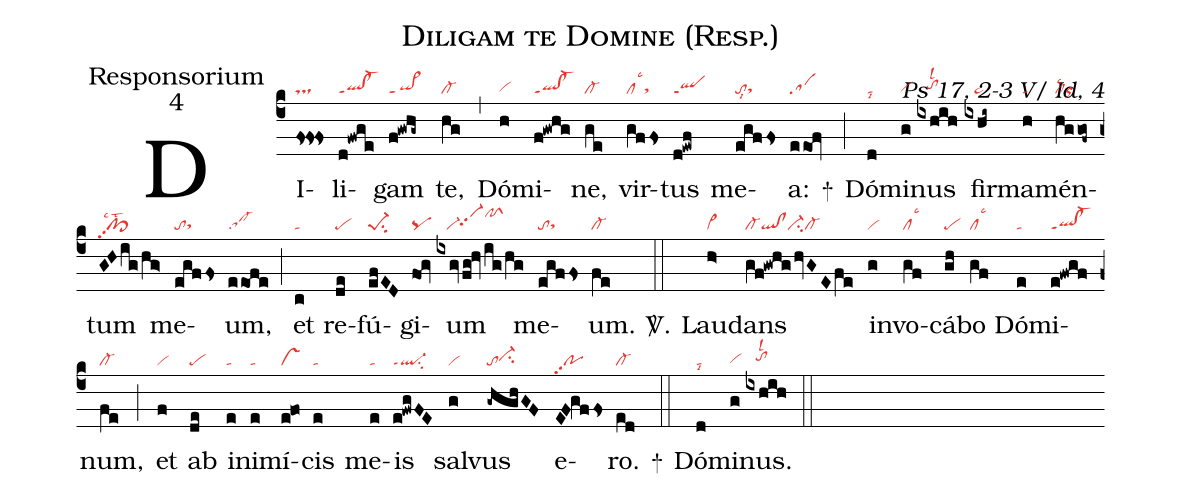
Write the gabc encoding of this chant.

name:Diligam te Domine (Resp.);
office-part:Responsorium;
mode:4;
commentary:Ps 17, 2-3 V/ Id, 4;
nabc-lines: 1;
%%
(c4)
DI(fs!fs!fs|ts)li(d!fwge|ql!cl-ppt1)gam(f!gwhg~|qi>ppt1) te,(hg|cl-) (,)
Dó(h|vihg)mi(f!gwhg|ql!cl-ppt1)ne,(ge|cl-) vir(gffs|cllsc3sthg)tus(d!ewf|qlppt1) me(egffs|tolsi8sthg)a:(eeOf|sa) +(;)
Dó(d|talsi8)mi(g|vihg)nus(ixhih|///tohhlsl2) fir(ixhi~|///ta>)ma(h|ta)mén(hggof~|cllsc2or)tum(GHig/hg>|pf>pp2lsc2lst2) me(egffs|tosthg)um,(eeo@fe|sa!cl-) (;)
et(c|ta) re(de|pe)fú(efED|pe-1su2)gi(fOg|pq)um(ixgv/fg!hv/ig/hg|///vi-vi-hhpp2pfShk) me(egffs|tosthg)um.(fe|cl-) <sp>V/</sp>.(::)
Lau(h>|vi>)dans(gf!gwhg/hvGEfe|cl-ql!clci-cl-) in(g|vi)vo(gf|cllsc3)cá(gh|pe)bo(gf|cllsc3) Dó(e|ta)mi(e!fwgf|ql!cl-ppt1)num,(fe|cl-) (;)
et(f|vi) ab(de|pe) in(e|ta)i(e|ta)mí(e!fo|vs)cis(e|ta) me(e|ta)is(e!fwgFE|ql-ppt1su2) sal(g|vi)vus(-ghghGF|toci-hh) e(EF!gffs|popp2)ro.(ed|cl-) +(::)
Dó(d|talsi8)mi(g|vihg)nus.(ixhih|///tohhlsl2) (::)
